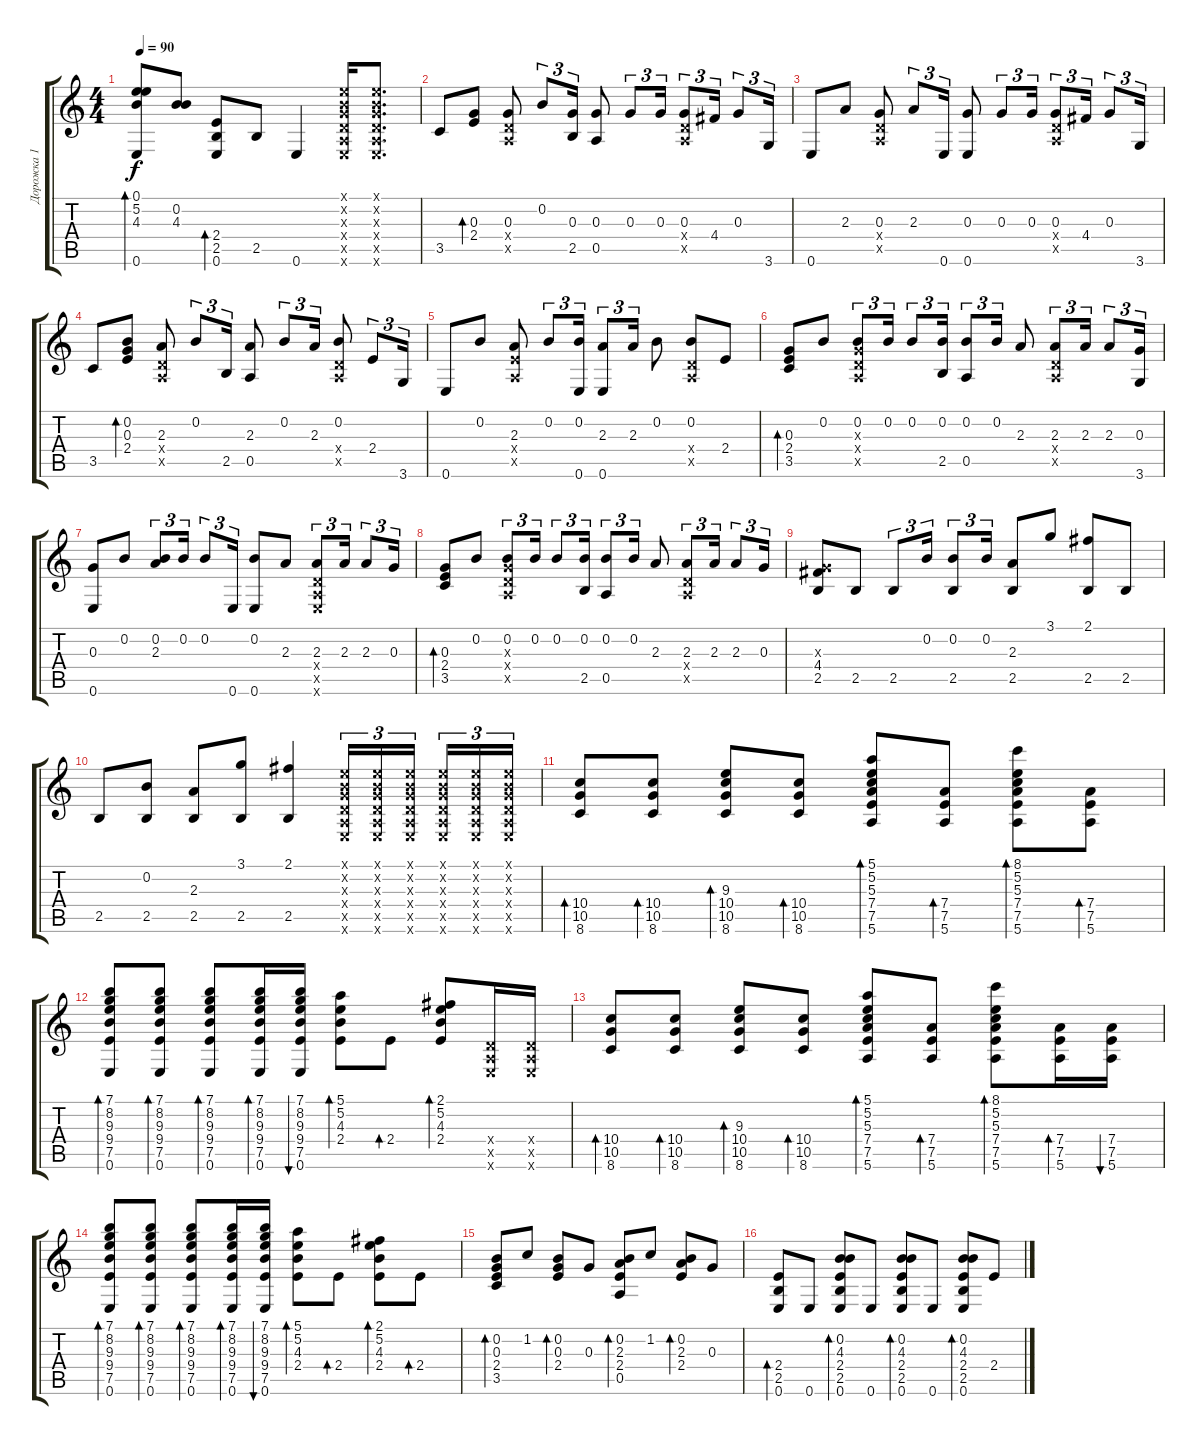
\track ("Дорожка 1" "Дорожка 1") {instrument acousticguitarsteel}
\staff {score tabs}
\tuning (E4 B3 G3 D3 A2 E2) {hide}
\ts (4 4)
\tempo 90
\clef g2
\ks c
(0.1 5.2 4.3 0.6).8{bd 60 dy f} (0.2 4.3).8 (2.4 2.5 0.6).8{bd 60} 2.5.8 0.6.4 (0.1{x} 0.2{x} 0.3{x} 0.4{x} 0.5{x} 0.6{x}).16 (0.1{x} 0.2{x} 0.3{x} 0.4{x} 0.5{x} 0.6{x}).8{d} |
3.5.8 (0.3 2.4).8{bd 60} (0.3 0.4{x} 0.5{x}).8 0.2.8{tu (3 2)} (0.3 2.5).16{tu (3 2)} (0.3 0.5).8 0.3.8{tu (3 2)} 0.3.16{tu (3 2)} (0.3 0.4{x} 0.5{x}).8{tu (3 2)} 4.4.16{tu (3 2)} 0.3.8{tu (3 2)} 3.6.16{tu (3 2)} |
0.6.8 2.3.8 (0.3 0.4{x} 0.5{x}).8 2.3.8{tu (3 2)} 0.6.16{tu (3 2)} (0.3 0.6).8 0.3.8{tu (3 2)} 0.3.16{tu (3 2)} (0.3 0.4{x} 0.5{x}).8{tu (3 2)} 4.4.16{tu (3 2)} 0.3.8{tu (3 2)} 3.6.16{tu (3 2)} |
3.5.8 (0.2 0.3 2.4).8{bd 60} (2.3 0.4{x} 0.5{x}).8 0.2.8{tu (3 2)} 2.5.16{tu (3 2)} (2.3 0.5).8 0.2.8{tu (3 2)} 2.3.16{tu (3 2)} (0.2 0.4{x} 0.5{x}).8 2.4.8{tu (3 2)} 3.6.16{tu (3 2)} |
0.6.8 0.2.8 (2.3 2.4{x} 0.5{x}).8 0.2.8{tu (3 2)} (0.2 0.6).16{tu (3 2)} (2.3 0.6).8{tu (3 2)} 2.3.16{tu (3 2)} 0.2.8 (0.2 0.4{x} 0.5{x}).8 2.4.8 |
(0.3 2.4 3.5).8{bd 60} 0.2.8 (0.2 0.3{x} 0.4{x} 0.5{x}).8{tu (3 2)} 0.2.16{tu (3 2)} 0.2.8{tu (3 2)} (0.2 2.5).16{tu (3 2)} (0.2 0.5).8{tu (3 2)} 0.2.16{tu (3 2)} 2.3.8 (2.3 0.4{x} 0.5{x}).8{tu (3 2)} 2.3.16{tu (3 2)} 2.3.8{tu (3 2)} (0.3 3.6).16{tu (3 2)} |
(0.3 0.6).8 0.2.8 (0.2 2.3).8{tu (3 2)} 0.2.16{tu (3 2)} 0.2.8{tu (3 2)} 0.6.16{tu (3 2)} (0.2 0.6).8 2.3.8 (2.3 0.4{x} 0.5{x} 0.6{x}).8{tu (3 2)} 2.3.16{tu (3 2)} 2.3.8{tu (3 2)} 0.3.16{tu (3 2)} |
(0.3 2.4 3.5).8{bd 60} 0.2.8 (0.2 0.3{x} 0.4{x} 0.5{x}).8{tu (3 2)} 0.2.16{tu (3 2)} 0.2.8{tu (3 2)} (0.2 2.5).16{tu (3 2)} (0.2 0.5).8{tu (3 2)} 0.2.16{tu (3 2)} 2.3.8 (2.3 0.4{x} 0.5{x}).8{tu (3 2)} 2.3.16{tu (3 2)} 2.3.8{tu (3 2)} 0.3.16{tu (3 2)} |
(0.3{x} 4.4 2.5).8 2.5.8 2.5.8{tu (3 2)} 0.2.16{tu (3 2)} (0.2 2.5).8{tu (3 2)} 0.2.16{tu (3 2)} (2.3 2.5).8 3.1.8 (2.1 2.5).8 2.5.8 |
2.5.8 (0.2 2.5).8 (2.3 2.5).8 (3.1 2.5).8 (2.1 2.5).4 (0.1{x} 0.2{x} 0.3{x} 0.4{x} 0.5{x} 0.6{x}).16{tu (3 2)} (0.1{x} 0.2{x} 0.3{x} 0.4{x} 0.5{x} 0.6{x}).16{tu (3 2)} (0.1{x} 0.2{x} 0.3{x} 0.4{x} 0.5{x} 0.6{x}).16{tu (3 2) beam splitsecondary} (0.1{x} 0.2{x} 0.3{x} 0.4{x} 0.5{x} 0.6{x}).16{tu (3 2)} (0.1{x} 0.2{x} 0.3{x} 0.4{x} 0.5{x} 0.6{x}).16{tu (3 2)} (0.1{x} 0.2{x} 0.3{x} 0.4{x} 0.5{x} 0.6{x}).16{tu (3 2)} |
(10.4 10.5 8.6).8{bd 60} (10.4 10.5 8.6).8{bd 60} (9.3 10.4 10.5 8.6).8{bd 60} (10.4 10.5 8.6).8{bd 60} (5.1 5.2 5.3 7.4 7.5 5.6).8{bd 60} (7.4 7.5 5.6).8{bd 60} (8.1 5.2 5.3 7.4 7.5 5.6).8{bd 60} (7.4 7.5 5.6).8{bd 60} |
(7.1 8.2 9.3 9.4 7.5 0.6).8{bd 60} (7.1 8.2 9.3 9.4 7.5 0.6).8{bd 60} (7.1 8.2 9.3 9.4 7.5 0.6).8{bd 60} (7.1 8.2 9.3 9.4 7.5 0.6).16{bd 60} (7.1 8.2 9.3 9.4 7.5 0.6).16{bu 60} (5.1 5.2 4.3 2.4).8{bd 60} 2.4.8{bd 60} (2.1 5.2 4.3 2.4).8{bd 60} (0.4{x} 0.5{x} 0.6{x}).16 (0.4{x} 0.5{x} 0.6{x}).16 |
(10.4 10.5 8.6).8{bd 60} (10.4 10.5 8.6).8{bd 60} (9.3 10.4 10.5 8.6).8{bd 60} (10.4 10.5 8.6).8{bd 60} (5.1 5.2 5.3 7.4 7.5 5.6).8{bd 60} (7.4 7.5 5.6).8{bd 60} (8.1 5.2 5.3 7.4 7.5 5.6).8{bd 60} (7.4 7.5 5.6).16{bd 60} (7.4 7.5 5.6).16{bu 60} |
(7.1 8.2 9.3 9.4 7.5 0.6).8{bd 60} (7.1 8.2 9.3 9.4 7.5 0.6).8{bd 60} (7.1 8.2 9.3 9.4 7.5 0.6).8{bd 60} (7.1 8.2 9.3 9.4 7.5 0.6).16{bd 60} (7.1 8.2 9.3 9.4 7.5 0.6).16{bu 60} (5.1 5.2 4.3 2.4).8{bd 60} 2.4.8{bd 60} (2.1 5.2 4.3 2.4).8{bd 60} 2.4.8{bd 60} |
(0.2 0.3 2.4 3.5).8{bd 60} 1.2.8 (0.2 0.3 2.4).8{bd 60} 0.3.8 (0.2 2.3 2.4 0.5).8{bd 60} 1.2.8 (0.2 2.3 2.4).8{bd 60} 0.3.8 |
(2.4 2.5 0.6).8{bd 60} 0.6.8 (0.2 4.3 2.4 2.5 0.6).8{bd 60} 0.6.8 (0.2 4.3 2.4 2.5 0.6).8{bd 60} 0.6.8 (0.2 4.3 2.4 2.5 0.6).8{bd 60} 2.4.8
